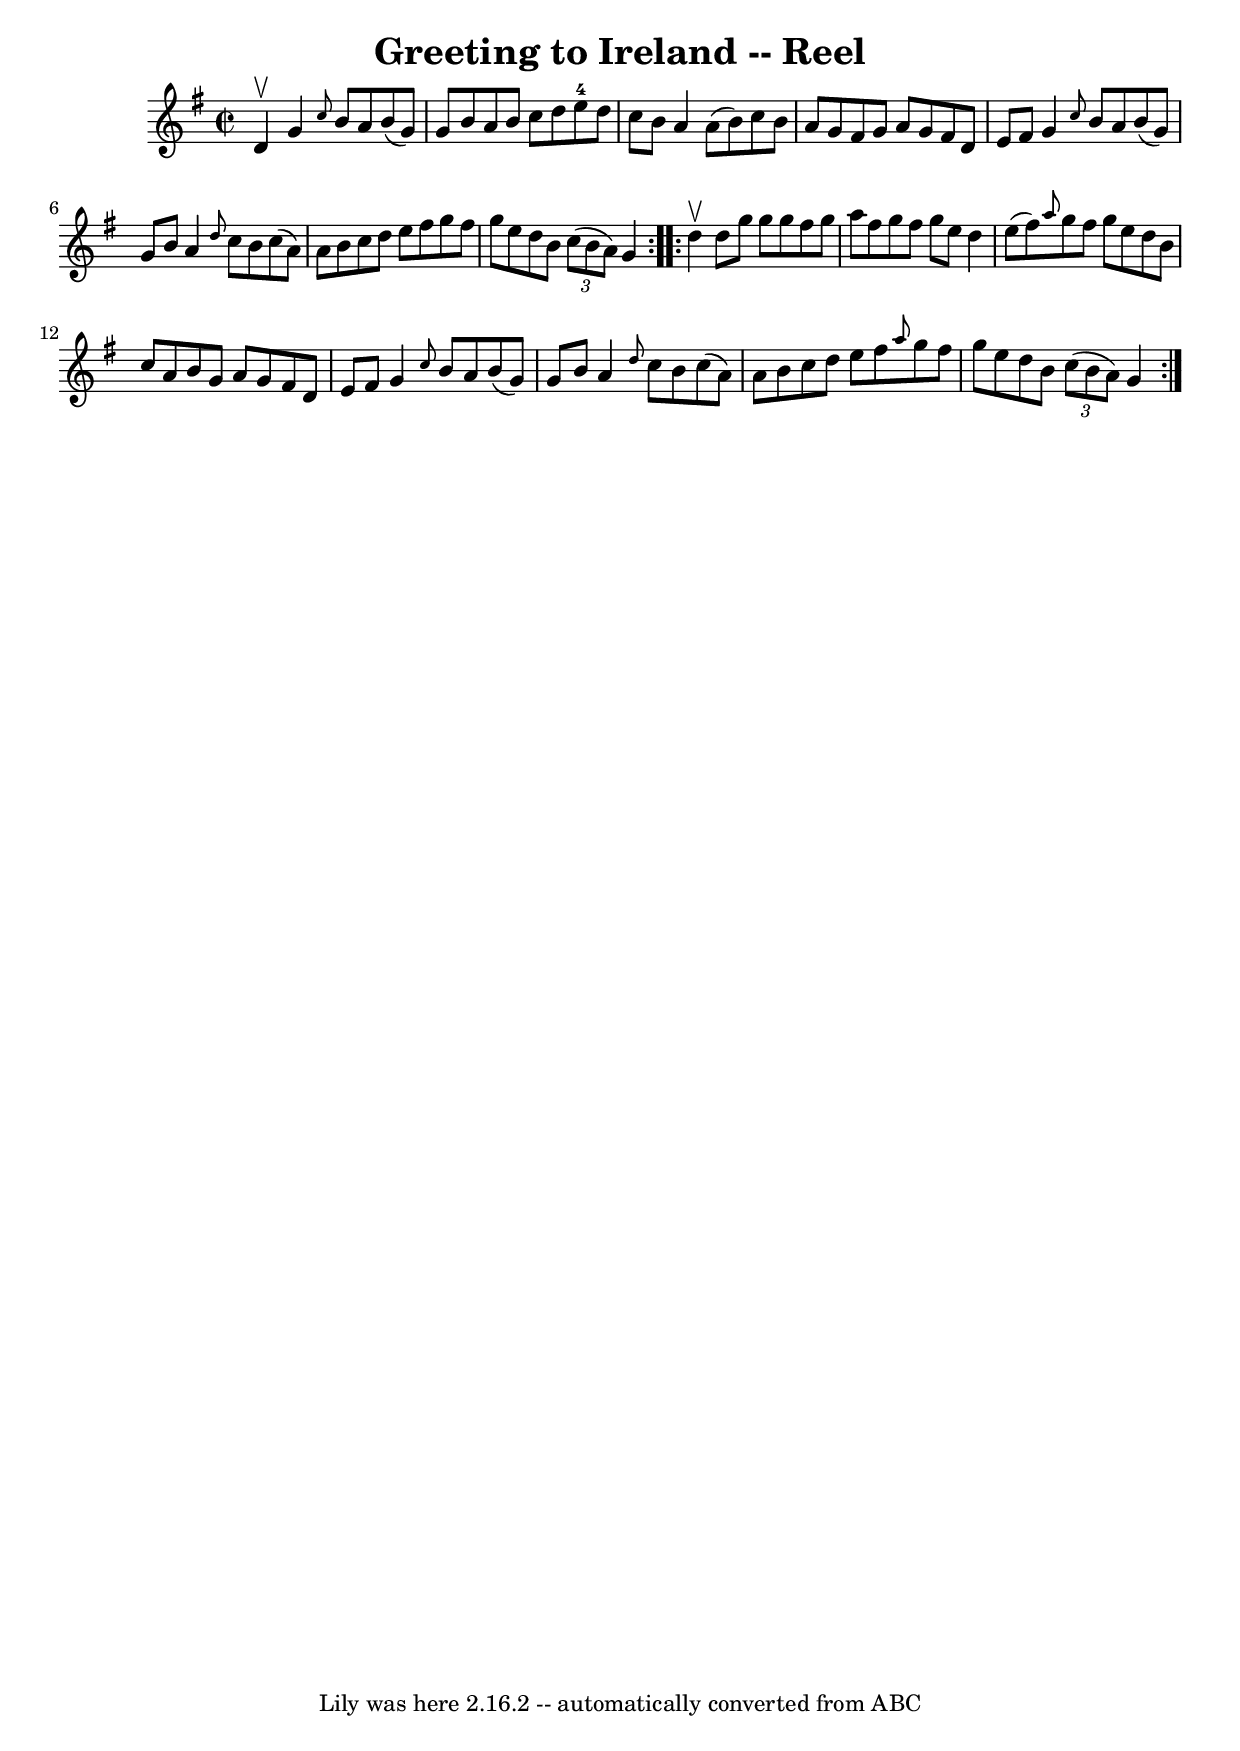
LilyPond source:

\version "2.16.2"
\include "Mammoth.ily"
\header {
  %% book = "Ryan's Mammoth Collection"
  crossRefNumber = "1"
  footnotes = "\\\\322"
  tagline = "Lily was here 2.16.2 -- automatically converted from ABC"
  title = "Greeting to Ireland -- Reel"

}
voicedefault =  {



  \repeat volta 2 {

    \override Staff.TimeSignature #'style = #'C
    \time 2/2 
    \key g \major
    d'4^\upbow |
    g'4  \grace { c''8  
		}   
    b'8 a'8 b'8 (g'8) g'8 b'8    |
    a'8 b'8 c''8    
    d''8 e''8-4 d''8 c''8 b'8    |
    a'4 a'8 (b'8)  
    c''8 b'8 a'8 g'8    |
    fis'8 g'8 a'8 g'8 fis'8    
    d'8 e'8 fis'8    |
    g'4  \grace { c''8  
		} b'8 a'8    
    b'8 (g'8) g'8 b'8    |
    a'4  \grace { d''8  
		} c''8    
    b'8 c''8 (a'8) a'8 b'8    |
    c''8 d''8 e''8    
    fis''8 g''8 fis''8 g''8 e''8    |
    d''8 b'8    
    \times 2/3 { c''8 (b'8 a'8) 
	       } g'4  
  }     
  \repeat volta 2 {
    d''4 ^\upbow |
    d''8 g''8 g''8 g''8 fis''8 g''8 a''8    
    fis''8    |
    g''8 fis''8 g''8 e''8 d''4 e''8 (fis''8  
    -)   |
    \grace { a''8  
	   } g''8 fis''8 g''8 e''8 d''8    
    b'8 c''8 a'8    |
    b'8 g'8 a'8 g'8 fis'8 d'8    
    e'8 fis'8    |
    g'4  \grace { c''8  
		} b'8 a'8 b'8 (
    g'8) g'8 b'8    |
    a'4  \grace { d''8  
		} c''8 b'8    
    c''8 (a'8) a'8 b'8    |
    c''8 d''8 e''8 fis''8  
    \grace { a''8  
	   } g''8 fis''8 g''8 e''8    |
    d''8 b'8  
    \times 2/3 { c''8 (b'8 a'8) 
	       } g'4  
  }   

}

\score{
  <<

    \context Staff="default"
    {
      \voicedefault 
      
    }

  >>
  \layout {
    
  }
  \midi {
  }

}
